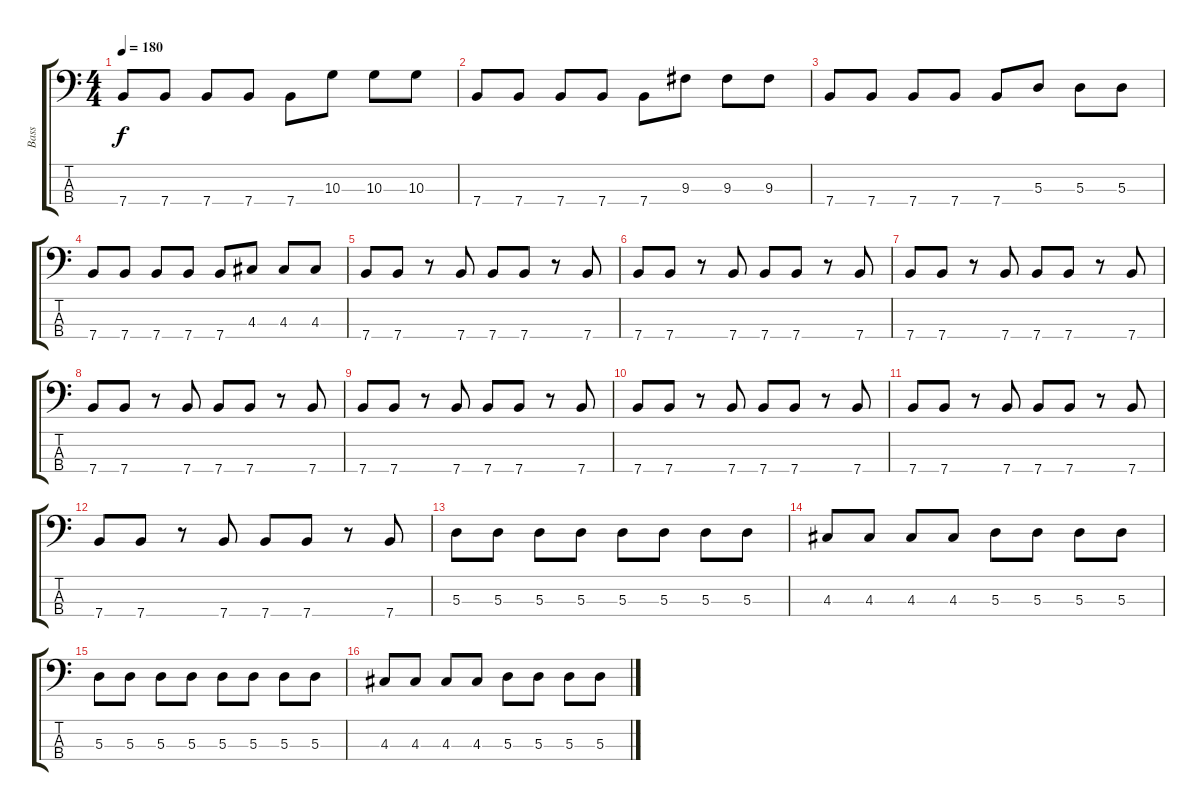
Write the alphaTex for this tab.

\track ("Bass" "Bass") {instrument electricbassfinger}
\staff {score tabs}
\tuning (G2 D2 A1 E1) {hide}
\ts (4 4)
\tempo 180
\clef f4
\ks c
7.4.8{dy f} 7.4.8 7.4.8 7.4.8 7.4.8 10.3.8 10.3.8 10.3.8 |
7.4.8 7.4.8 7.4.8 7.4.8 7.4.8 9.3.8 9.3.8 9.3.8 |
7.4.8 7.4.8 7.4.8 7.4.8 7.4.8 5.3.8 5.3.8 5.3.8 |
7.4.8 7.4.8 7.4.8 7.4.8 7.4.8 4.3.8 4.3.8 4.3.8 |
7.4.8 7.4.8 r.8 7.4.8 7.4.8 7.4.8 r.8 7.4.8 |
7.4.8 7.4.8 r.8 7.4.8 7.4.8 7.4.8 r.8 7.4.8 |
7.4.8 7.4.8 r.8 7.4.8 7.4.8 7.4.8 r.8 7.4.8 |
7.4.8 7.4.8 r.8 7.4.8 7.4.8 7.4.8 r.8 7.4.8 |
7.4.8 7.4.8 r.8 7.4.8 7.4.8 7.4.8 r.8 7.4.8 |
7.4.8 7.4.8 r.8 7.4.8 7.4.8 7.4.8 r.8 7.4.8 |
7.4.8 7.4.8 r.8 7.4.8 7.4.8 7.4.8 r.8 7.4.8 |
7.4.8 7.4.8 r.8 7.4.8 7.4.8 7.4.8 r.8 7.4.8 |
5.3.8 5.3.8 5.3.8 5.3.8 5.3.8 5.3.8 5.3.8 5.3.8 |
4.3.8 4.3.8 4.3.8 4.3.8 5.3.8 5.3.8 5.3.8 5.3.8 |
5.3.8 5.3.8 5.3.8 5.3.8 5.3.8 5.3.8 5.3.8 5.3.8 |
4.3.8 4.3.8 4.3.8 4.3.8 5.3.8 5.3.8 5.3.8 5.3.8
